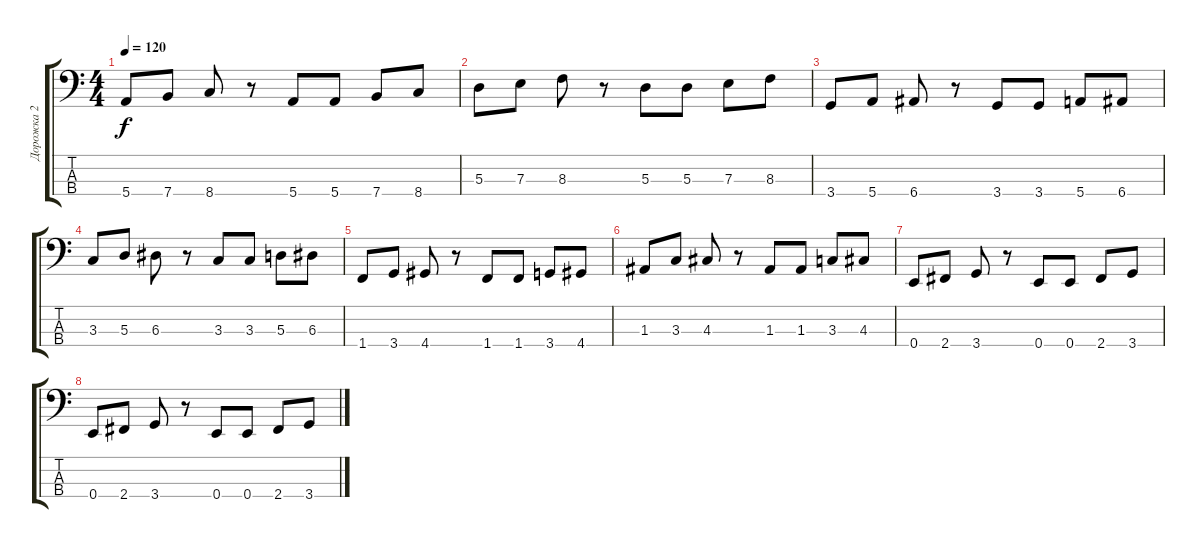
\track ("Дорожка 2" "Дорожка 2") {instrument electricbassfinger}
\staff {score tabs}
\tuning (G2 D2 A1 E1) {hide}
\ts (4 4)
\tempo 120
\clef f4
\ks c
5.4.8{dy f} 7.4.8 8.4.8 r.8 5.4.8 5.4.8 7.4.8 8.4.8 |
5.3.8 7.3.8 8.3.8 r.8 5.3.8 5.3.8 7.3.8 8.3.8 |
3.4.8 5.4.8 6.4.8 r.8 3.4.8 3.4.8 5.4.8 6.4.8 |
3.3.8 5.3.8 6.3.8 r.8 3.3.8 3.3.8 5.3.8 6.3.8 |
1.4.8 3.4.8 4.4.8 r.8 1.4.8 1.4.8 3.4.8 4.4.8 |
1.3.8 3.3.8 4.3.8 r.8 1.3.8 1.3.8 3.3.8 4.3.8 |
0.4.8 2.4.8 3.4.8 r.8 0.4.8 0.4.8 2.4.8 3.4.8 |
0.4.8 2.4.8 3.4.8 r.8 0.4.8 0.4.8 2.4.8 3.4.8
